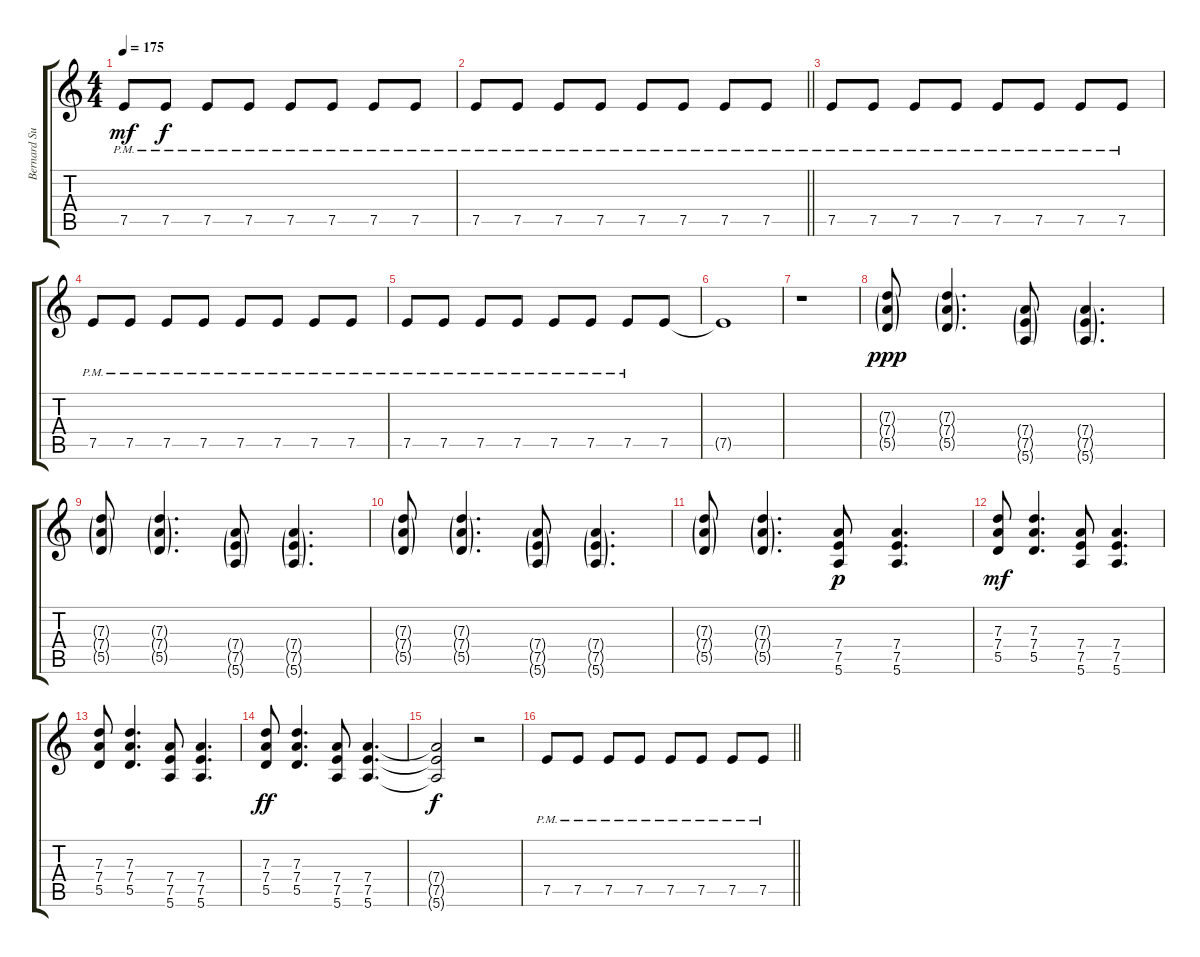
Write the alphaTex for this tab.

\track ("Bernard Sumner" "Bernard Su") {instrument overdrivenguitar}
\staff {score tabs}
\tuning (E4 B3 G3 D3 A2 E2) {hide}
\ts (4 4)
\tempo 175
\clef g2
\ks c
7.5{pm}.8{dy mf} 7.5{pm}.8{dy f} 7.5{pm}.8 7.5{pm}.8 7.5{pm}.8 7.5{pm}.8 7.5{pm}.8 7.5{pm}.8 |
\barLineRight lightlight
7.5{pm}.8 7.5{pm}.8 7.5{pm}.8 7.5{pm}.8 7.5{pm}.8 7.5{pm}.8 7.5{pm}.8 7.5{pm}.8 |
7.5{pm}.8 7.5{pm}.8 7.5{pm}.8 7.5{pm}.8 7.5{pm}.8 7.5{pm}.8 7.5{pm}.8 7.5{pm}.8 |
7.5{pm}.8 7.5{pm}.8 7.5{pm}.8 7.5{pm}.8 7.5{pm}.8 7.5{pm}.8 7.5{pm}.8 7.5{pm}.8 |
7.5{pm}.8 7.5{pm}.8 7.5{pm}.8 7.5{pm}.8 7.5{pm}.8 7.5{pm}.8 7.5{pm}.8 7.5.8 |
7.5{t}.1 |
r.1 |
(7.3{g} 7.4{g} 5.5{g}).8{dy ppp} (7.3{g} 7.4{g} 5.5{g}).4{d} (7.4{g} 7.5{g} 5.6{g}).8 (7.4{g} 7.5{g} 5.6{g}).4{d} |
(7.3{g} 7.4{g} 5.5{g}).8 (7.3{g} 7.4{g} 5.5{g}).4{d} (7.4{g} 7.5{g} 5.6{g}).8 (7.4{g} 7.5{g} 5.6{g}).4{d} |
(7.3{g} 7.4{g} 5.5{g}).8 (7.3{g} 7.4{g} 5.5{g}).4{d} (7.4{g} 7.5{g} 5.6{g}).8 (7.4{g} 7.5{g} 5.6{g}).4{d} |
(7.3{g} 7.4{g} 5.5{g}).8 (7.3{g} 7.4{g} 5.5{g}).4{d} (7.4 7.5 5.6).8{dy p} (7.4 7.5 5.6).4{d} |
(7.3 7.4 5.5).8{dy mf} (7.3 7.4 5.5).4{d} (7.4 7.5 5.6).8 (7.4 7.5 5.6).4{d} |
(7.3 7.4 5.5).8 (7.3 7.4 5.5).4{d} (7.4 7.5 5.6).8 (7.4 7.5 5.6).4{d} |
(7.3 7.4 5.5).8{dy ff} (7.3 7.4 5.5).4{d} (7.4 7.5 5.6).8 (7.4 7.5 5.6).4{d} |
(7.4{t} 7.5{t} 5.6{t}).2{dy f} r.2 |
\barLineRight lightlight
7.5{pm}.8 7.5{pm}.8 7.5{pm}.8 7.5{pm}.8 7.5{pm}.8 7.5{pm}.8 7.5{pm}.8 7.5{pm}.8
